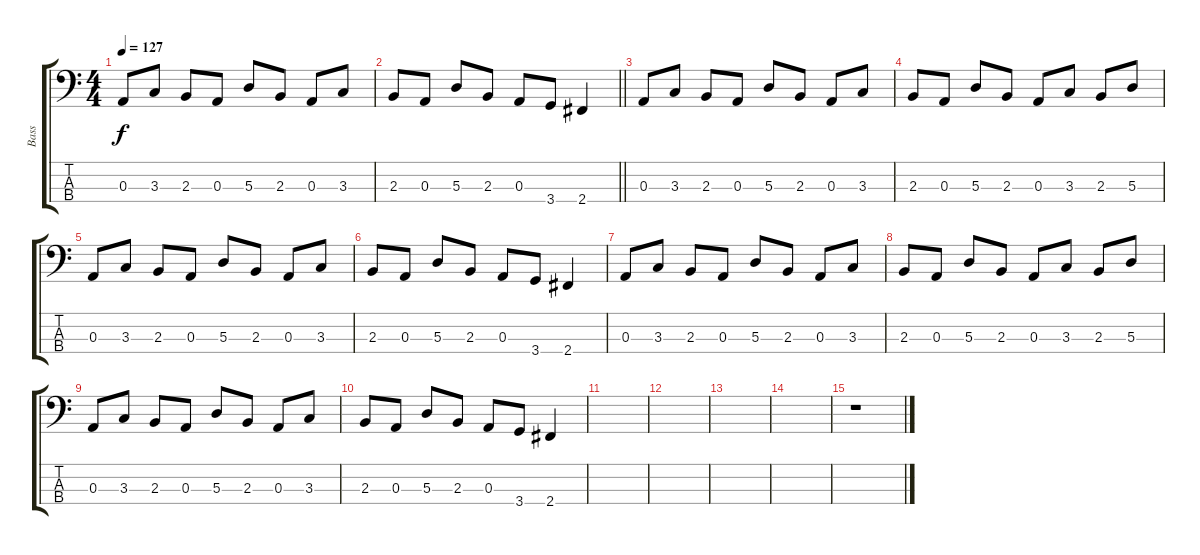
\track ("Bass" "Bass") {instrument electricbassfinger}
\staff {score tabs}
\tuning (G2 D2 A1 E1) {hide}
\ts (4 4)
\tempo 127
\clef f4
\ks c
0.3.8{dy f} 3.3.8 2.3.8 0.3.8 5.3.8 2.3.8 0.3.8 3.3.8 |
\barLineRight lightlight
2.3.8 0.3.8 5.3.8 2.3.8 0.3.8 3.4.8 2.4.4 |
0.3.8{volume 0} 3.3.8 2.3.8 0.3.8 5.3.8 2.3.8 0.3.8 3.3.8 |
2.3.8 0.3.8 5.3.8 2.3.8 0.3.8 3.3.8 2.3.8 5.3.8 |
0.3.8 3.3.8 2.3.8 0.3.8 5.3.8 2.3.8 0.3.8 3.3.8 |
2.3.8 0.3.8 5.3.8 2.3.8 0.3.8 3.4.8 2.4.4 |
0.3.8 3.3.8 2.3.8 0.3.8 5.3.8 2.3.8 0.3.8 3.3.8 |
2.3.8 0.3.8 5.3.8 2.3.8 0.3.8 3.3.8 2.3.8 5.3.8 |
0.3.8 3.3.8 2.3.8 0.3.8 5.3.8 2.3.8 0.3.8 3.3.8 |
2.3.8 0.3.8 5.3.8 2.3.8 0.3.8 3.4.8 2.4.4 |
|
|
|
|
r.1
